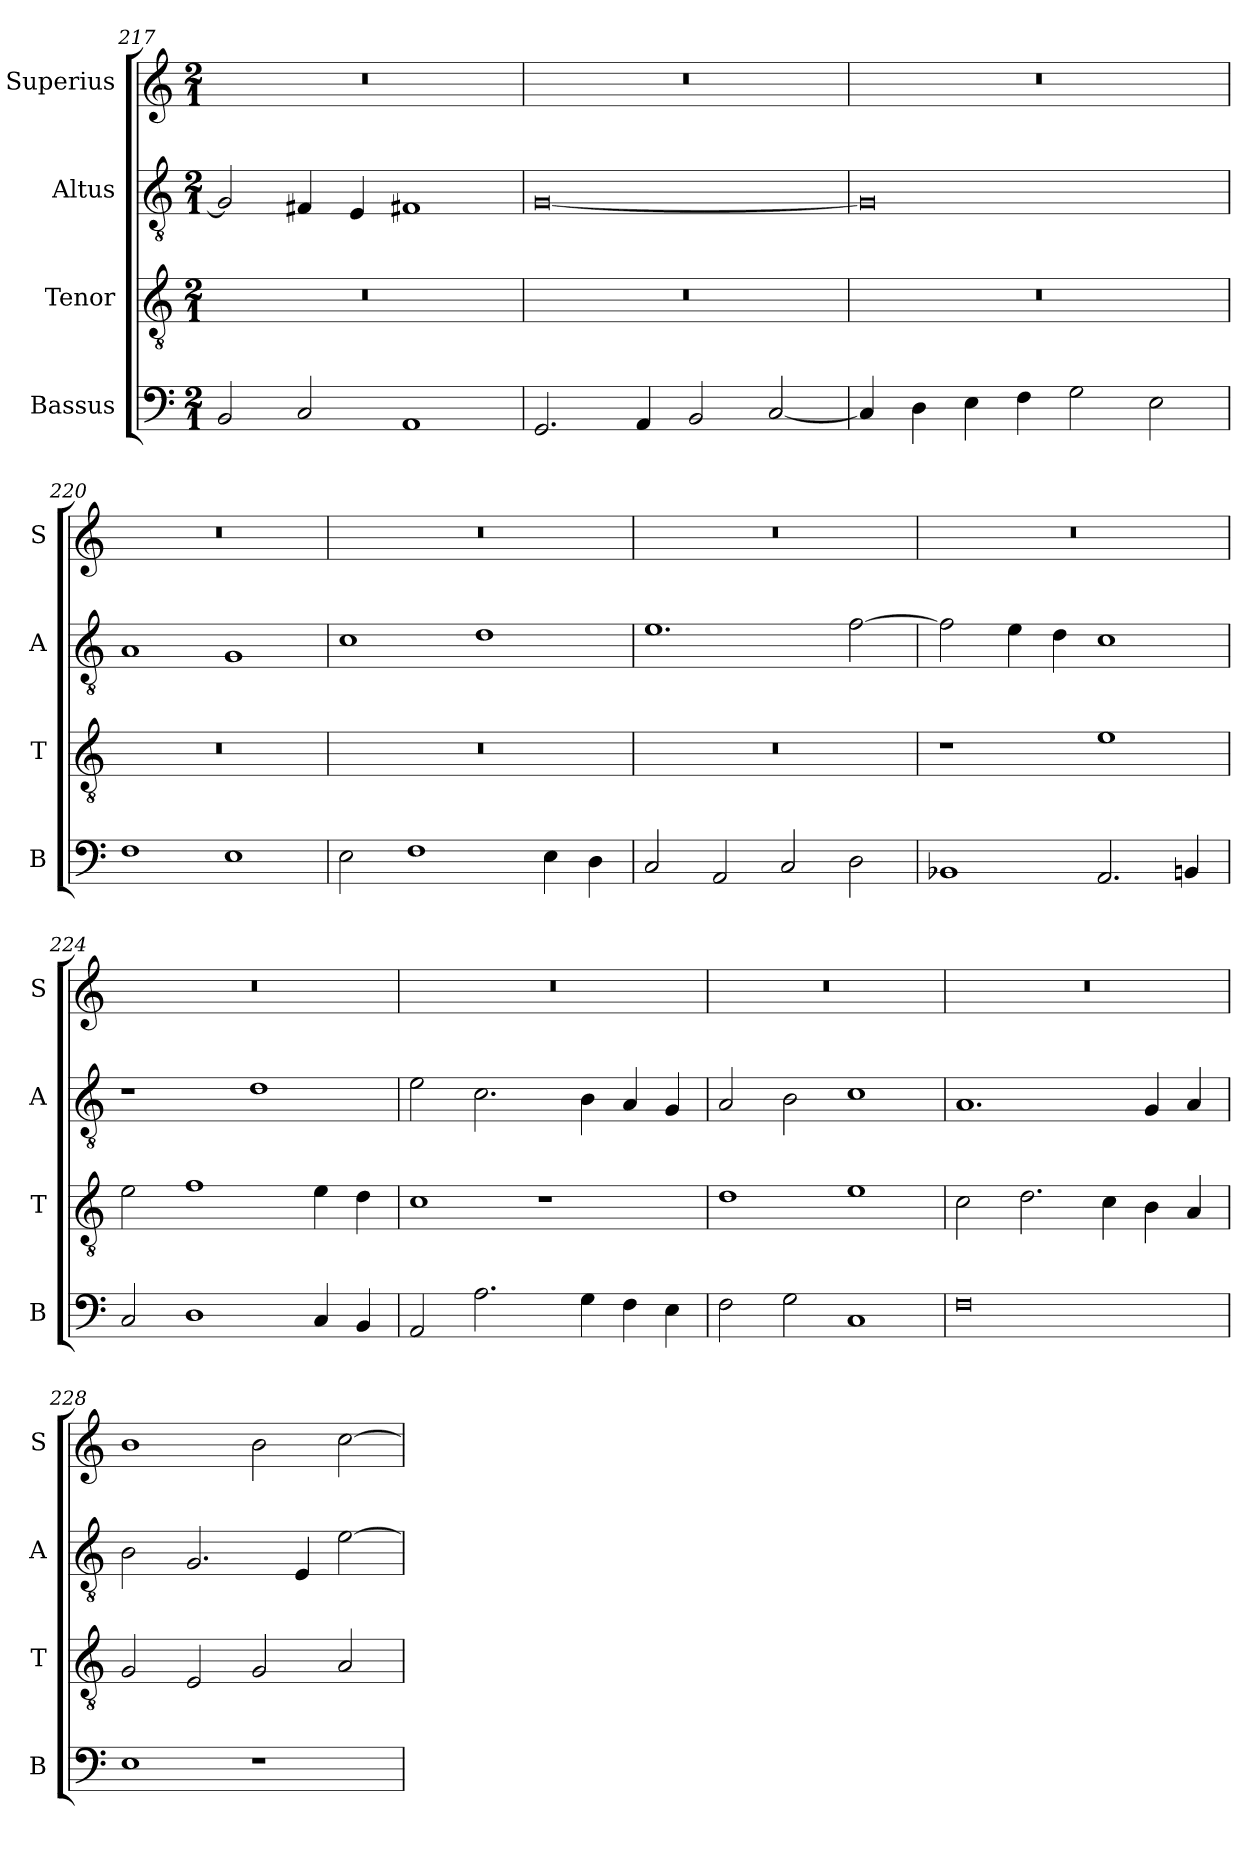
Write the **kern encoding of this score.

**kern	**kern	**kern	**kern
*part4	*part3	*part2	*part1
*staff4	*staff3	*staff2	*staff1
*I"Bassus	*I"Tenor	*I"Altus	*I"Superius
*I'B	*I'T	*I'A	*I'S
*clefF4	*clefGv2	*clefGv2	*clefG2
*k[]	*k[]	*k[]	*k[]
*M2/1	*M2/1	*M2/1	*M2/1
=217	=217	=217	=217
2BB	0r	2G]	0r
2C	.	4F#X	.
.	.	4E	.
1AA	.	1F#X	.
=218	=218	=218	=218
2.GG	0r	[0G	0r
4AA	.	.	.
2BB	.	.	.
[2C	.	.	.
=219	=219	=219	=219
4C]	0r	0G]	0r
4D	.	.	.
4E	.	.	.
4F	.	.	.
2G	.	.	.
2E	.	.	.
=220	=220	=220	=220
1F	0r	1A	0r
1E	.	1G	.
=221	=221	=221	=221
2E	0r	1c	0r
1F	.	.	.
.	.	1d	.
4E	.	.	.
4D	.	.	.
=222	=222	=222	=222
2C	0r	1.e	0r
2AA	.	.	.
2C	.	.	.
2D	.	[2f	.
=223	=223	=223	=223
1BB-X	1r	2f]	0r
.	.	4e	.
.	.	4d	.
2.AA	1e	1c	.
4BBn	.	.	.
=224	=224	=224	=224
2C	2e	1r	0r
1D	1f	.	.
.	.	1d	.
4C	4e	.	.
4BB	4d	.	.
=225	=225	=225	=225
2AA	1c	2e	0r
2.A	.	2.c	.
.	1r	.	.
4G	.	4B	.
4F	.	4A	.
4E	.	4G	.
=226	=226	=226	=226
2F	1d	2A	0r
2G	.	2B	.
1C	1e	1c	.
=227	=227	=227	=227
0F	2c	1.A	0r
.	2.d	.	.
.	4c	.	.
.	4B	4G	.
.	4A	4A	.
=228	=228	=228	=228
1E	2G	2B	1b
.	2E	2.G	.
1r	2G	.	2b
.	.	4E	.
.	2A	[2e	[2cc
=	=	=	=
*-	*-	*-	*-
